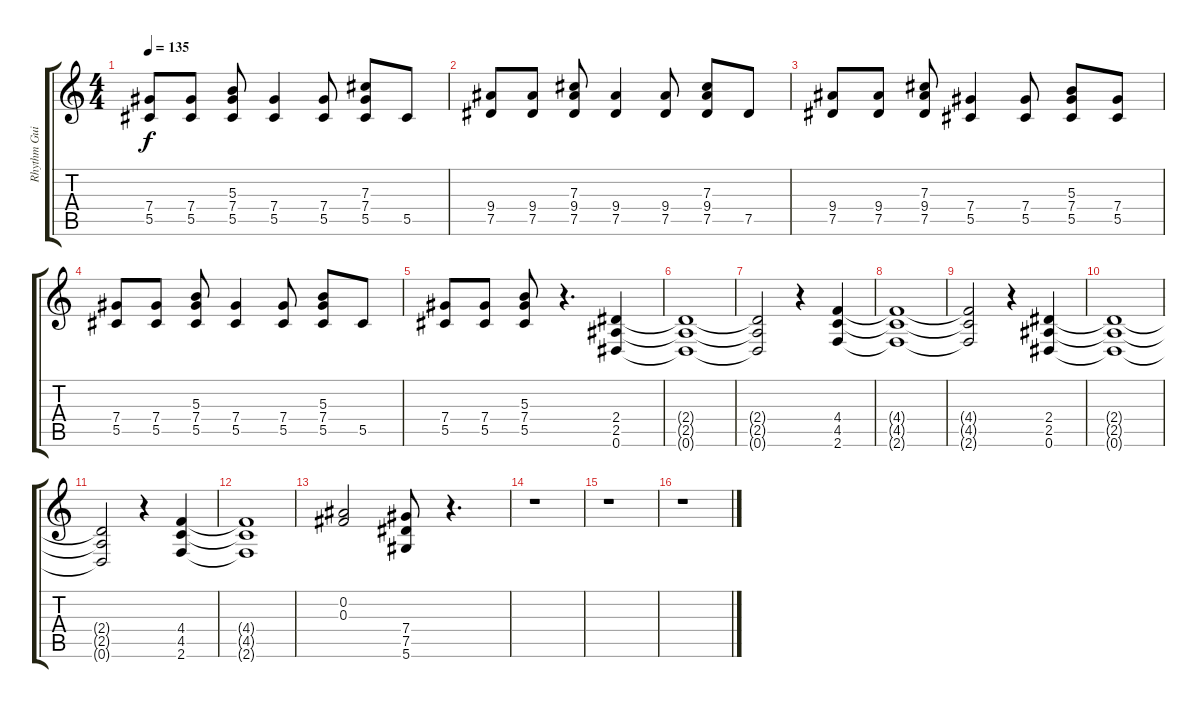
\track ("Rhythm Guitar" "Rhythm Gui") {instrument acousticguitarsteel}
\staff {score tabs}
\tuning (Eb4 Bb3 Gb3 Db3 Ab2 Eb2) {hide}
\ts (4 4)
\tempo 135
\clef g2
\ks c
(7.4 5.5).8{dy f} (7.4 5.5).8 (5.3 7.4 5.5).8 (7.4 5.5).4 (7.4 5.5).8 (7.3 7.4 5.5).8 5.5.8 |
(9.4 7.5).8 (9.4 7.5).8 (7.3 9.4 7.5).8 (9.4 7.5).4 (9.4 7.5).8 (7.3 9.4 7.5).8 7.5.8 |
(9.4 7.5).8 (9.4 7.5).8 (7.3 9.4 7.5).8 (7.4 5.5).4 (7.4 5.5).8 (5.3 7.4 5.5).8 (7.4 5.5).8 |
(7.4 5.5).8 (7.4 5.5).8 (5.3 7.4 5.5).8 (7.4 5.5).4 (7.4 5.5).8 (5.3 7.4 5.5).8 5.5.8 |
(7.4 5.5).8 (7.4 5.5).8 (5.3 7.4 5.5).8 r.4{d} (2.4 2.5 0.6).4 |
(2.4{t} 2.5{t} 0.6{t}).1 |
(2.4{t} 2.5{t} 0.6{t}).2 r.4 (4.4 4.5 2.6).4 |
(4.4{t} 4.5{t} 2.6{t}).1 |
(4.4{t} 4.5{t} 2.6{t}).2 r.4 (2.4 2.5 0.6).4 |
(2.4{t} 2.5{t} 0.6{t}).1 |
(2.4{t} 2.5{t} 0.6{t}).2 r.4 (4.4 4.5 2.6).4 |
(4.4{t} 4.5{t} 2.6{t}).1 |
(0.2 0.3).2 (7.4 7.5 5.6).8 r.4{d} |
r.1 |
r.1 |
r.1
